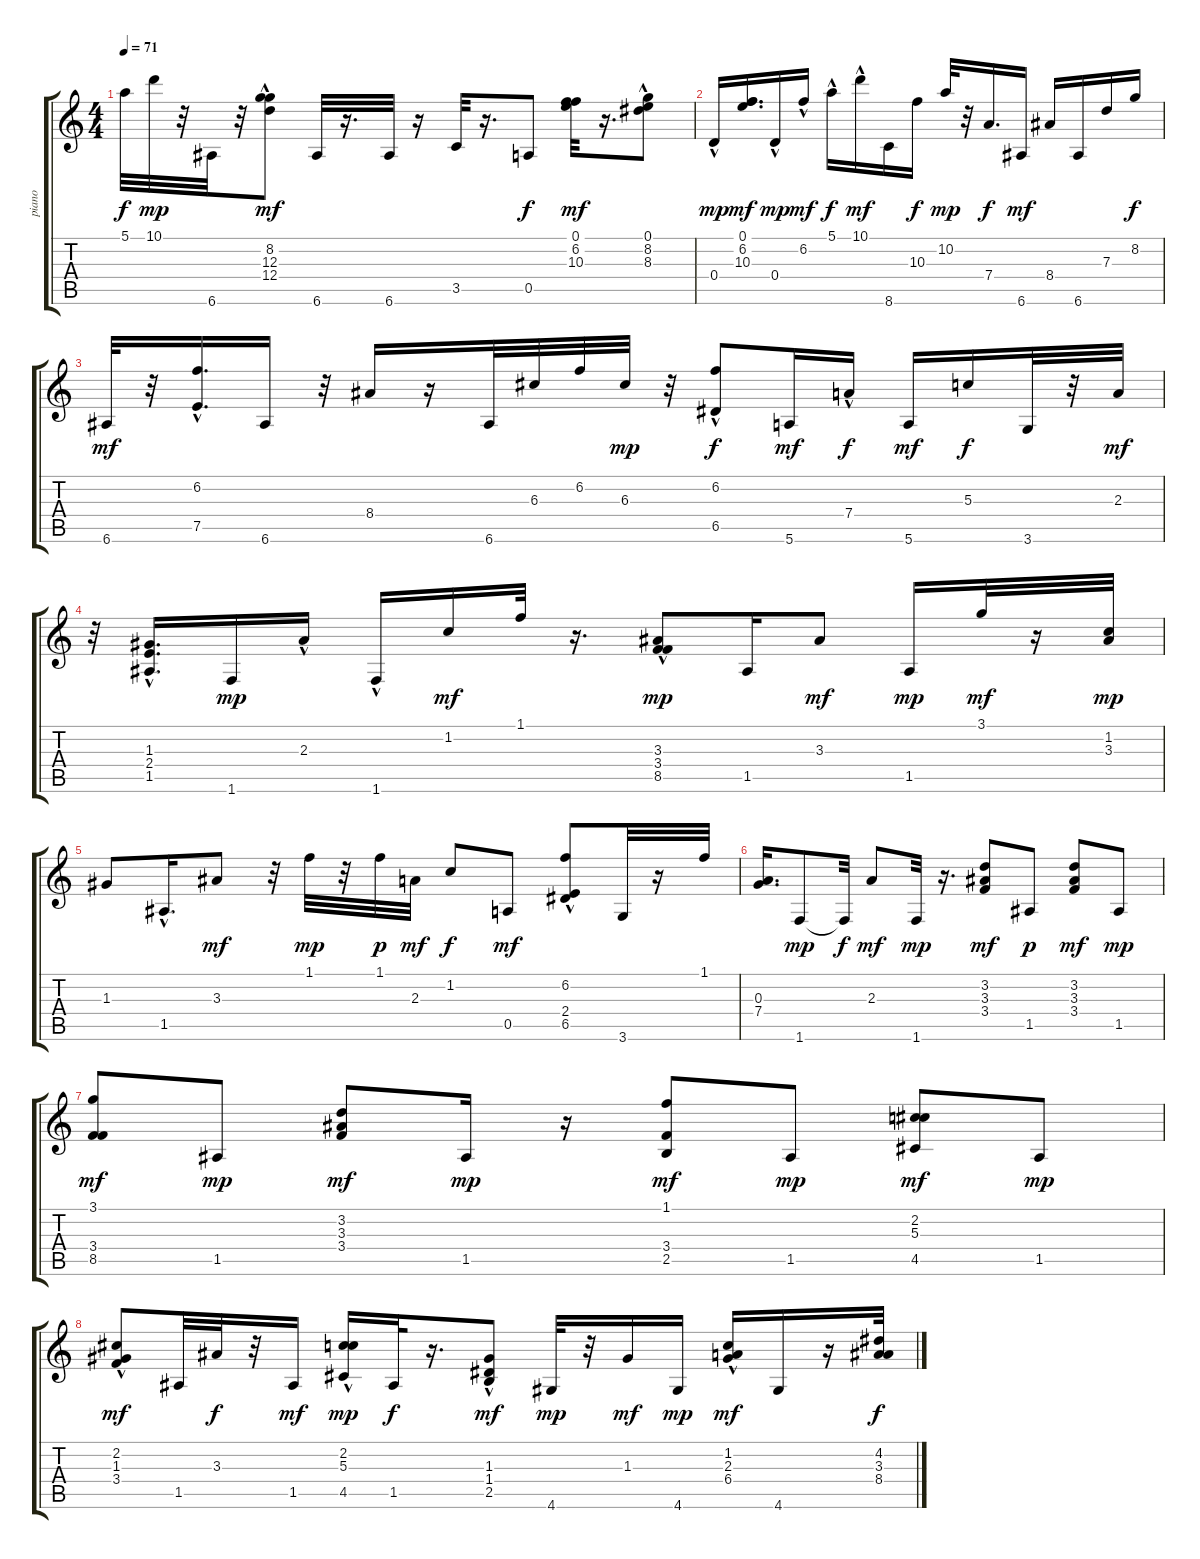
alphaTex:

\track ("piano" "piano") {instrument acousticguitarnylon}
\staff {score tabs}
\tuning (E4 B3 G3 D3 A2 E2) {hide}
\ts (4 4)
\tempo 71
\clef g2
\ks c
5.1{t}.32{dy f} 10.1.32{dy mp} r.32 6.6.32 r.32 (8.2 12.3 12.4{hac}).8{dy mf} 6.6.32 r.16{d} 6.6.32 r.16 3.5.32 r.16{d} 0.5.8{dy f} (0.1 6.2 10.3).32{dy mf} r.16{d} (0.1{hac} 8.2 8.3).8 |
0.4{hac}.16{dy mp} (0.1 6.2 10.3).16{d dy mf} 0.4{hac}.16{dy mp} 6.2{hac}.16{dy mf} 5.1{hac}.16{dy f} 10.1{hac}.16{dy mf} 8.6.16 10.3.16{dy f} 10.2.32{dy mp} r.32 7.4.16{d dy f} 6.6.16{dy mf} 8.4.16 6.6.16 7.3.16 8.2.16{dy f} |
6.6.32{dy mf} r.32 (6.2 7.5{hac}).16{d} 6.6.16 r.32 8.4.16 r.16 6.6.32 6.3.32 6.2.32 6.3.32{dy mp} r.32 (6.2{hac} 6.5{hac}).8{dy f} 5.6.16{dy mf} 7.4{hac}.16{dy f} 5.6.16{dy mf} 5.3.16{dy f} 3.6.32 r.32 2.3.32{dy mf} |
r.32 (1.3 2.4{hac} 1.5).16{d} 1.6.16{dy mp} 2.3{hac}.16 1.6{hac}.16 1.2.16{dy mf} 1.1.32 r.16{d} (3.3{hac} 3.4 8.5{hac}).8{dy mp} 1.5.16 3.3.8{dy mf} 1.5.16{dy mp} 3.1.32{dy mf} r.16 (1.2 3.3).32{dy mp} |
1.3.8 1.5{hac}.16{d} 3.3.8{dy mf} r.32 1.1.32{dy mp} r.32 1.1.32{dy p} 2.3.32{dy mf} 1.2.8{dy f} 0.5.8{dy mf} (6.2{hac} 2.4 6.5).8 3.6.32 r.16 1.1.32 |
(0.3 7.4).16{d} 1.6.8{dy mp} 1.6{t}.32{dy f} 2.3.8{dy mf} 1.6.32{dy mp} r.16{d} (3.2 3.3 3.4).8{dy mf} 1.5.8{dy p} (3.2 3.3 3.4).8{dy mf} 1.5.8{dy mp} |
(3.1 3.4 8.5).8{dy mf} 1.5.8{dy mp} (3.2 3.3 3.4).8{dy mf} 1.5.16{dy mp} r.16 (1.1 3.4 2.5).8{dy mf} 1.5.8{dy mp} (2.2 5.3 4.5).8{dy mf} 1.5.8{dy mp} |
(2.2{hac} 1.3 3.4{hac}).8{dy mf} 1.5.32 3.3.32{dy f} r.32 1.5.16{dy mf} (2.2{hac} 5.3{hac} 4.5).16{dy mp} 1.5.32{dy f} r.16{d} (1.3 1.4{hac} 2.5{hac}).8{dy mf} 4.6.32{dy mp} r.32 1.3.16{dy mf} 4.6.16{dy mp} (1.2{hac} 2.3 6.4).16{dy mf} 4.6.16 r.16 (4.2 3.3 8.4).32{dy f}
